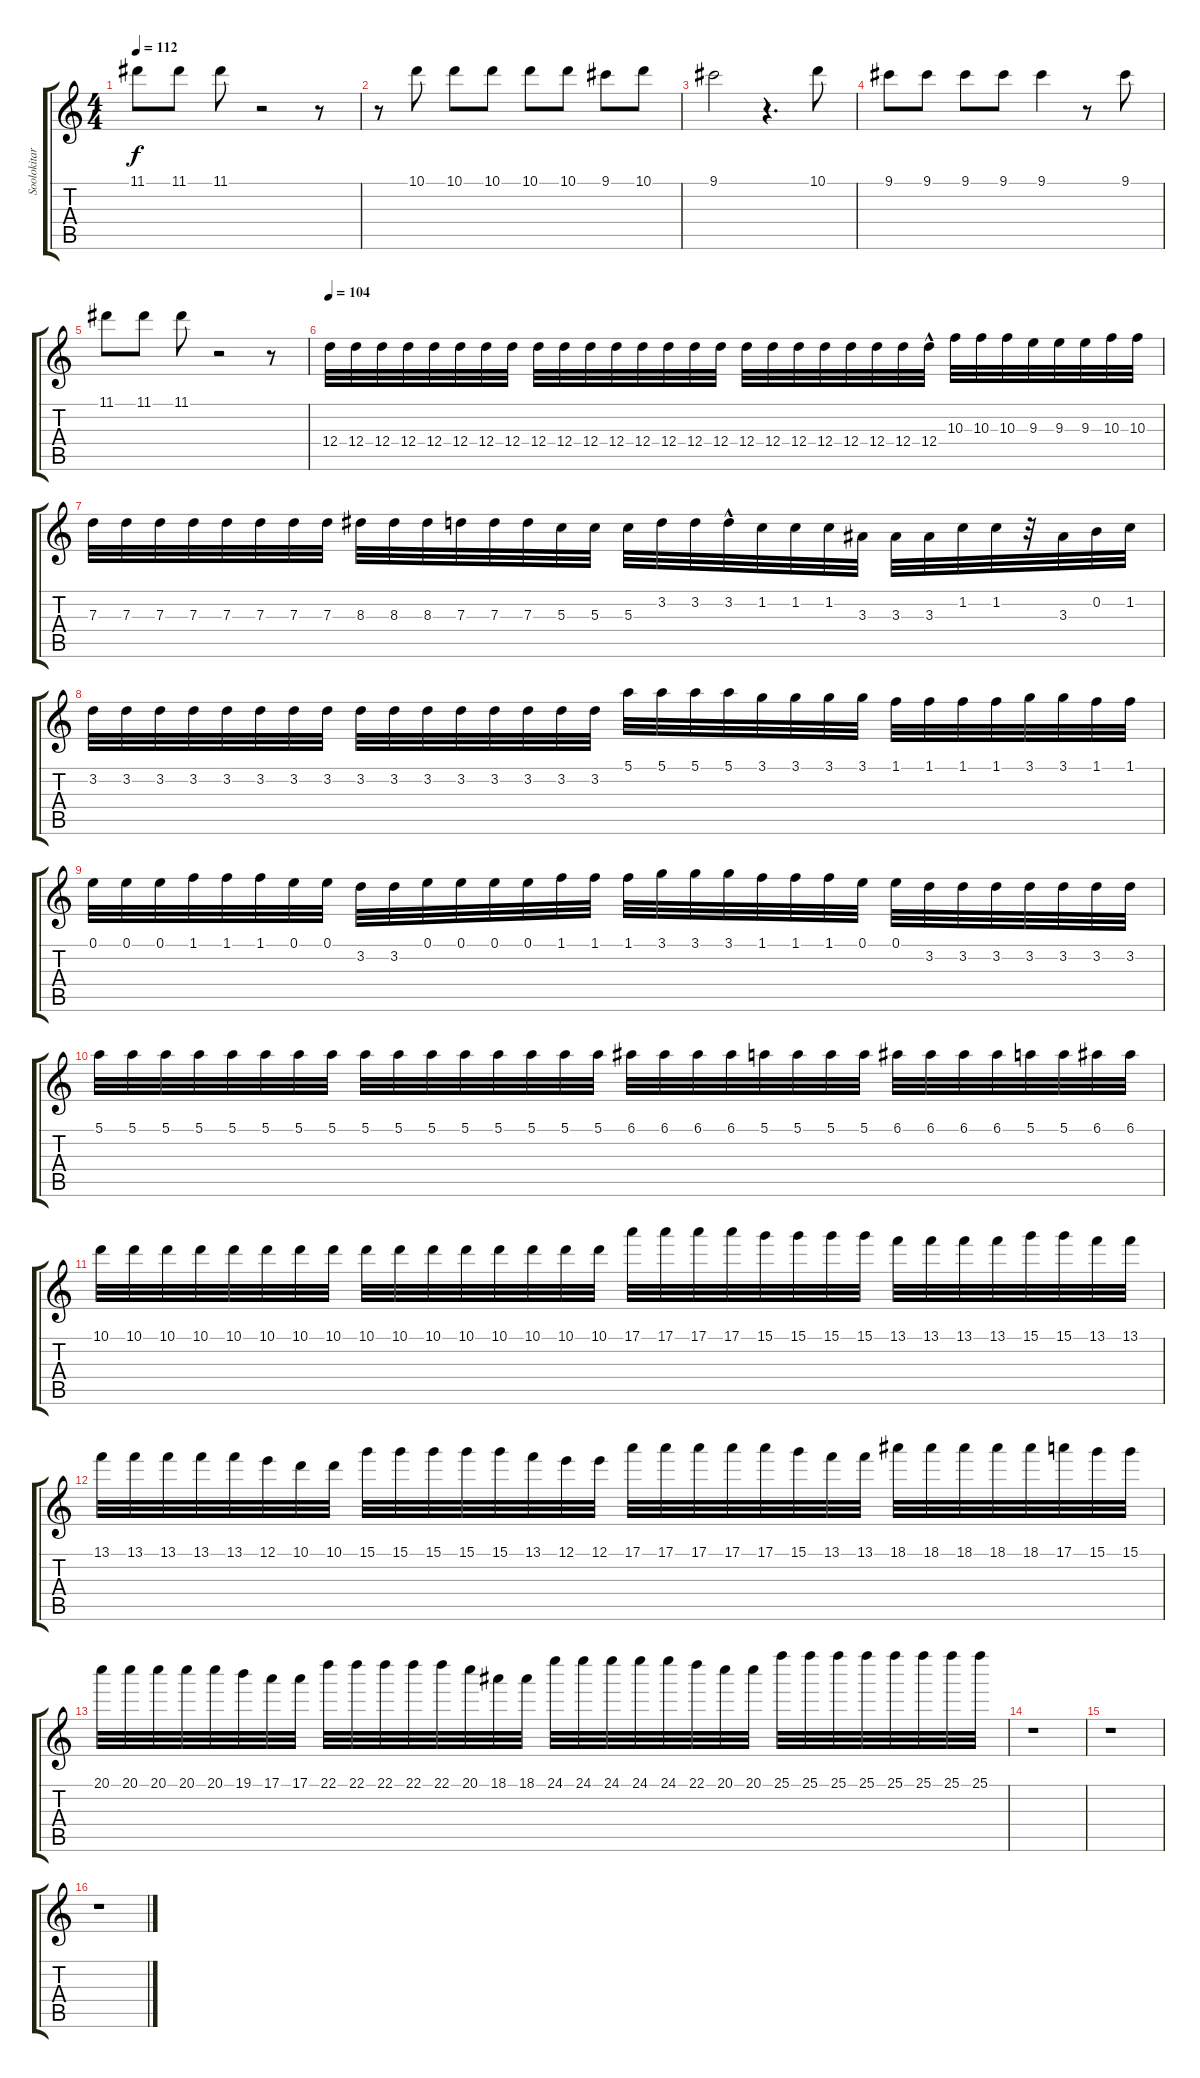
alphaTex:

\track ("Soolokitara" "Soolokitar") {instrument overdrivenguitar}
\staff {score tabs}
\tuning (E4 B3 G3 D3 A2 E2) {hide}
\ts (4 4)
\tempo 112
\clef g2
\ks c
11.1.8{dy f} 11.1.8 11.1.8 r.2 r.8 |
r.8 10.1.8 10.1.8 10.1.8 10.1.8 10.1.8 9.1.8 10.1.8 |
9.1.2 r.4{d} 10.1.8 |
9.1.8 9.1.8 9.1.8 9.1.8 9.1.4 r.8 9.1.8 |
11.1.8 11.1.8 11.1.8 r.2 r.8 |
\tempo 104
12.4.32 12.4.32 12.4.32 12.4.32 12.4.32 12.4.32 12.4.32 12.4.32 12.4.32 12.4.32 12.4.32 12.4.32 12.4.32 12.4.32 12.4.32 12.4.32 12.4.32 12.4.32 12.4.32 12.4.32 12.4.32 12.4.32 12.4.32 12.4{hac}.32 10.3.32 10.3.32 10.3.32 9.3.32 9.3.32 9.3.32 10.3.32 10.3.32 |
7.3.32 7.3.32 7.3.32 7.3.32 7.3.32 7.3.32 7.3.32 7.3.32 8.3.32 8.3.32 8.3.32 7.3.32 7.3.32 7.3.32 5.3.32 5.3.32 5.3.32 3.2.32 3.2.32 3.2{hac}.32 1.2.32 1.2.32 1.2.32 3.3.32 3.3.32 3.3.32 1.2.32 1.2.32 r.32 3.3.32 0.2.32 1.2.32 |
3.2.32 3.2.32 3.2.32 3.2.32 3.2.32 3.2.32 3.2.32 3.2.32 3.2.32 3.2.32 3.2.32 3.2.32 3.2.32 3.2.32 3.2.32 3.2.32 5.1.32 5.1.32 5.1.32 5.1.32 3.1.32 3.1.32 3.1.32 3.1.32 1.1.32 1.1.32 1.1.32 1.1.32 3.1.32 3.1.32 1.1.32 1.1.32 |
0.1.32 0.1.32 0.1.32 1.1.32 1.1.32 1.1.32 0.1.32 0.1.32 3.2.32 3.2.32 0.1.32 0.1.32 0.1.32 0.1.32 1.1.32 1.1.32 1.1.32 3.1.32 3.1.32 3.1.32 1.1.32 1.1.32 1.1.32 0.1.32 0.1.32 3.2.32 3.2.32 3.2.32 3.2.32 3.2.32 3.2.32 3.2.32 |
5.1.32 5.1.32 5.1.32 5.1.32 5.1.32 5.1.32 5.1.32 5.1.32 5.1.32 5.1.32 5.1.32 5.1.32 5.1.32 5.1.32 5.1.32 5.1.32 6.1.32 6.1.32 6.1.32 6.1.32 5.1.32 5.1.32 5.1.32 5.1.32 6.1.32 6.1.32 6.1.32 6.1.32 5.1.32 5.1.32 6.1.32 6.1.32 |
10.1.32 10.1.32 10.1.32 10.1.32 10.1.32 10.1.32 10.1.32 10.1.32 10.1.32 10.1.32 10.1.32 10.1.32 10.1.32 10.1.32 10.1.32 10.1.32 17.1.32 17.1.32 17.1.32 17.1.32 15.1.32 15.1.32 15.1.32 15.1.32 13.1.32 13.1.32 13.1.32 13.1.32 15.1.32 15.1.32 13.1.32 13.1.32 |
13.1.32 13.1.32 13.1.32 13.1.32 13.1.32 12.1.32 10.1.32 10.1.32 15.1.32 15.1.32 15.1.32 15.1.32 15.1.32 13.1.32 12.1.32 12.1.32 17.1.32 17.1.32 17.1.32 17.1.32 17.1.32 15.1.32 13.1.32 13.1.32 18.1.32 18.1.32 18.1.32 18.1.32 18.1.32 17.1.32 15.1.32 15.1.32 |
20.1.32 20.1.32 20.1.32 20.1.32 20.1.32 19.1.32 17.1.32 17.1.32 22.1.32 22.1.32 22.1.32 22.1.32 22.1.32 20.1.32 18.1.32 18.1.32 24.1.32 24.1.32 24.1.32 24.1.32 24.1.32 22.1.32 20.1.32 20.1.32 25.1.32 25.1.32 25.1.32 25.1.32 25.1.32 25.1.32 25.1.32 25.1.32 |
r.1 |
r.1 |
r.1
